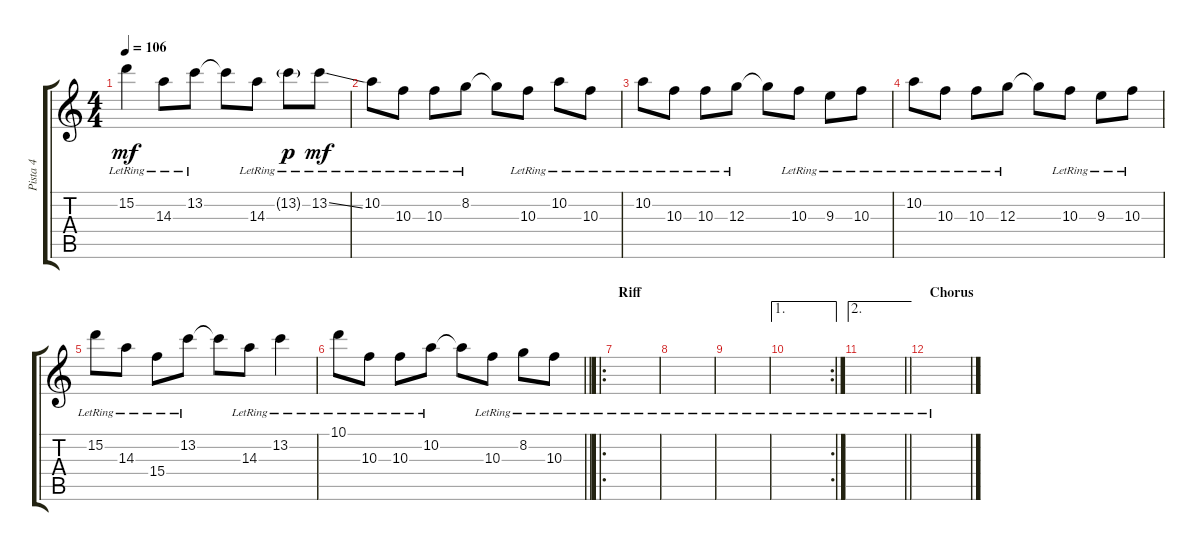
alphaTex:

\track ("Pista 4" "Pista 4") {instrument acousticguitarsteel}
\staff {score tabs}
\tuning (E4 B3 G3 D3 A2 E2) {hide}
\ts (4 4)
\tempo 106
\clef g2
\ks c
15.2{lr}.4{dy mf} 14.3{lr}.8 13.2{lr}.8 13.2{t}.8 14.3{lr}.8 13.2{g lr}.8{dy p} 13.2{ss lr}.8{dy mf} |
10.2{lr}.8 10.3{lr}.8 10.3{lr}.8 8.2{lr}.8 8.2{t}.8 10.3{lr}.8 10.2{lr}.8 10.3{lr}.8 |
10.2{lr}.8 10.3{lr}.8 10.3{lr}.8 12.3{lr}.8 12.3{t}.8 10.3{lr}.8 9.3{lr}.8 10.3{lr}.8 |
10.2{lr}.8 10.3{lr}.8 10.3{lr}.8 12.3{lr}.8 12.3{t}.8 10.3{lr}.8 9.3{lr}.8 10.3{lr}.8 |
15.2{lr}.8 14.3{lr}.8 15.4{lr}.8 13.2{lr}.8 13.2{t}.8 14.3{lr}.8 13.2{lr}.4 |
\barLineRight lightlight
10.1{lr}.8 10.3{lr}.8 10.3{lr}.8 10.2{lr}.8 10.2{t}.8 10.3{lr}.8 8.2{lr}.8 10.3{lr}.8 |
\ro
\section ("" "Riff")
|
|
|
\ae 1
\rc 2
|
\ae 2
\barLineRight lightlight
|
\section ("" "Chorus")
